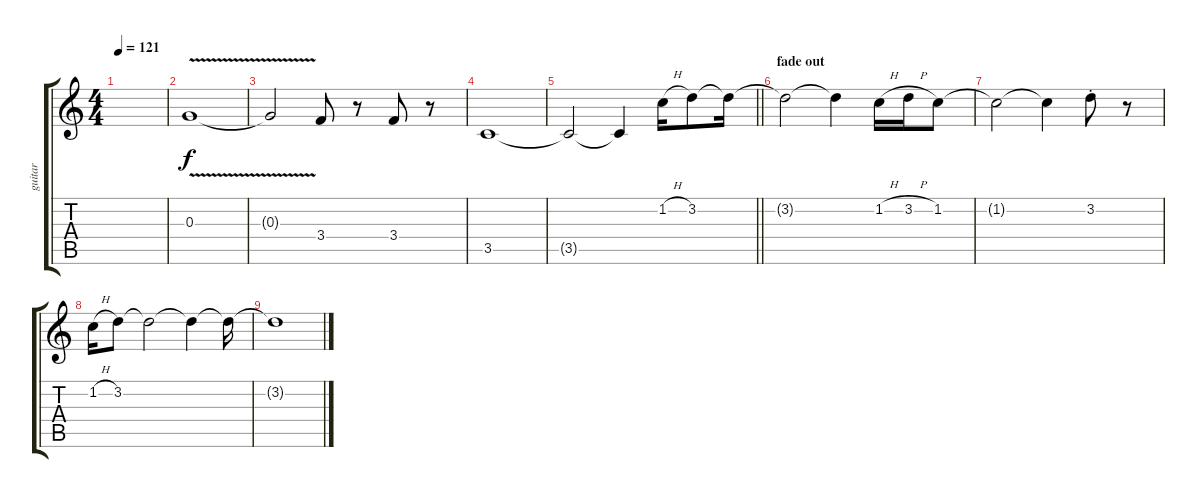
\track ("guitar" "guitar") {instrument electricguitarclean}
\staff {score tabs}
\tuning (E4 B3 G3 D3 A2 E2) {hide}
\ts (4 4)
\tempo 121
\clef g2
\ks c
|
0.3{v}.1{volume 13} |
0.3{t}.2 3.4.8 r.8 3.4.8 r.8 |
3.5.1 |
\barLineRight lightlight
3.5{t}.2 3.5{t}.4 1.2{h}.16 3.2.8 3.2{t}.16 |
\section ("" "fade out")
3.2{t}.2 3.2{t}.4 1.2{h}.16 3.2{h}.16 1.2.8 |
1.2{t}.2 1.2{t}.4 3.2{st}.8 r.8 |
1.2{h}.16 3.2.8 3.2{t}.2 3.2{t}.4 3.2{t}.16 |
3.2{t}.1
